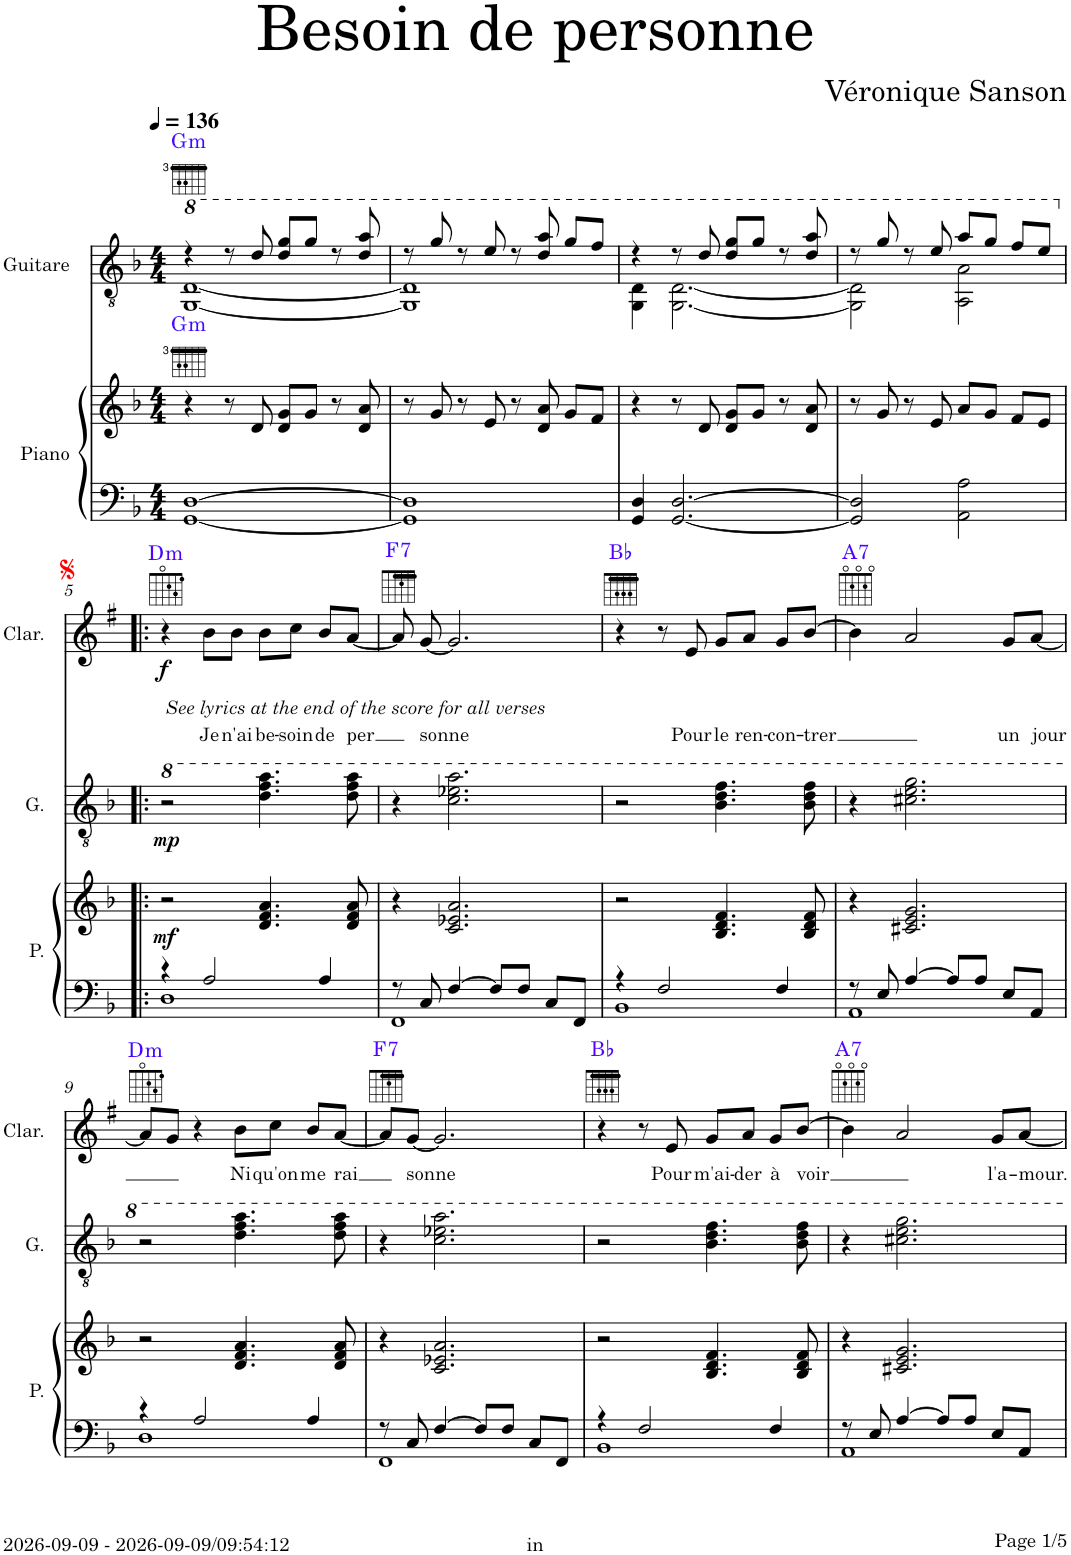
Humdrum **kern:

**kern	**kern	**dynam	**harte	**kern	**dynam	**harte	**kern	**text	**dynam	**harte
*part3	*part3	*part3	*part3	*part2	*part2	*part2	*part1	*part1	*part1	*part1
*staff4	*staff3	*staff3/4	*	*staff2	*staff2	*	*staff1	*staff1	*staff1	*
*I"Piano	*	*	*	*I"Guitare	*	*	*I"Clarinette	*	*	*
*I'P.	*	*	*	*I'G.	*	*	*I'Clar.	*	*	*
*clefF4	*clefG2	*	*	*clefGv2	*	*	*clefG2	*	*	*
*	*	*	*	*	*	*	*Trd1c2	*	*	*
*k[b-]	*k[b-]	*	*	*k[b-]	*	*	*k[f#]	*	*	*
*M4/4	*M4/4	*	*	*M4/4	*	*	*M4/4	*	*	*
*MM136	*MM136	*	*	*MM136	*	*	*MM136	*	*	*
*	*	*	*	*8va	*	*	*	*	*	*
=1	=1	=1	=1	=1	=1	=1	=1	=1	=1	=1
*	*	*	*	*^	*	*	*	*	*	*
!	!	!	!LO:H:kt=m	!	!	!	!LO:H:kt=m	!	!	!	!
[1GG [1D	4r	.	G:min	4r	[1G [1d	.	G:min	1r	.	.	.
.	8r	.	.	8r	.	.	.	.	.	.	.
.	8d/	.	.	8dd/	.	.	.	.	.	.	.
.	8d/ 8g/L	.	.	8dd/ 8gg/L	.	.	.	.	.	.	.
.	8g/J	.	.	8gg/J	.	.	.	.	.	.	.
.	8r	.	.	8r	.	.	.	.	.	.	.
.	8d/ 8a/	.	.	8dd/ 8aa/	.	.	.	.	.	.	.
=2	=2	=2	=2	=2	=2	=2	=2	=2	=2	=2	=2
1GG] 1D]	8r	.	.	8r	1G] 1d]	.	.	1r	.	.	.
.	8g/	.	.	8gg/	.	.	.	.	.	.	.
.	8r	.	.	8r	.	.	.	.	.	.	.
.	8e/	.	.	8ee/	.	.	.	.	.	.	.
.	8r	.	.	8r	.	.	.	.	.	.	.
.	8d/ 8a/	.	.	8dd/ 8aa/	.	.	.	.	.	.	.
.	8g/L	.	.	8gg/L	.	.	.	.	.	.	.
.	8f/J	.	.	8ff/J	.	.	.	.	.	.	.
=3	=3	=3	=3	=3	=3	=3	=3	=3	=3	=3	=3
4GG/ 4D/	4r	.	.	4r	4G\ 4d\	.	.	1r	.	.	.
[2.GG/ [2.D/	8r	.	.	8r	[2.G\ [2.d\	.	.	.	.	.	.
.	8d/	.	.	8dd/	.	.	.	.	.	.	.
.	8d/ 8g/L	.	.	8dd/ 8gg/L	.	.	.	.	.	.	.
.	8g/J	.	.	8gg/J	.	.	.	.	.	.	.
.	8r	.	.	8r	.	.	.	.	.	.	.
.	8d/ 8a/	.	.	8dd/ 8aa/	.	.	.	.	.	.	.
=4	=4	=4	=4	=4	=4	=4	=4	=4	=4	=4	=4
2GG/] 2D/]	8r	.	.	8r	2G\] 2d\]	.	.	1r	.	.	.
.	8g/	.	.	8gg/	.	.	.	.	.	.	.
.	8r	.	.	8r	.	.	.	.	.	.	.
.	8e/	.	.	8ee/	.	.	.	.	.	.	.
2AA\ 2A\	8a/L	.	.	8aa/L	2A\ 2a\	.	.	.	.	.	.
.	8g/J	.	.	8gg/J	.	.	.	.	.	.	.
.	8f/L	.	.	8ff/L	.	.	.	.	.	.	.
.	8e/J	.	.	8ee/J	.	.	.	.	.	.	.
*	*	*	*	*v	*v	*	*	*	*	*	*
!!LO:LB:g=z
=5!|:	=5!|:	=5!|:	=5!|:	=5!|:	=5!|:	=5!|:	=5!|:	=5!|:	=5!|:	=5!|:
*^	*	*	*	*	*	*	*	*	*	*
*	*	*	*	*	*X8va	*	*	*	*	*	*
!	!	!	!LO:DY:b	!	!	!LO:DY:b	!	!	!	!LO:DY:b	!LO:H:kt=m
4r	1D	2r	mf	.	2r	mp	.	4r	.	f	D:min
!	!	!	!	!	!	!	!	!LO:TX:b:i:t=See lyrics at the end of the score for all verses	!	!	!
!	!	!	!	!	!	!	!	!	!LO:LY:b	!	!
2A/	.	.	.	.	.	.	.	8b\L	Je	.	.
!	!	!	!	!	!	!	!	!	!LO:LY:b	!	!
.	.	.	.	.	.	.	.	8b\J	n'ai	.	.
!	!	!	!	!	!	!	!	!	!LO:LY:b	!	!
.	.	4.d/ 4.f/ 4.a/	.	.	4.dd\ 4.ff\ 4.aa\	.	.	8b\L	be-	.	.
!	!	!	!	!	!	!	!	!	!LO:LY:b	!	!
.	.	.	.	.	.	.	.	8cc\J	-soin	.	.
!	!	!	!	!	!	!	!	!	!LO:LY:b	!	!
4A/	.	.	.	.	.	.	.	8b/L	de	.	.
!	!	!	!	!	!	!	!	!	!LO:LY:b	!	!
.	.	8d/ 8f/ 8a/	.	.	8dd\ 8ff\ 8aa\	.	.	[8a/J	per	.	.
=6	=6	=6	=6	=6	=6	=6	=6	=6	=6	=6	=6
!	!	!	!	!	!	!	!	!	!	!	!LO:H:kt=7
8r	1FF	4r	.	.	4r	.	.	8a/]	.	.	F:7
!	!	!	!	!	!	!	!	!	!LO:LY:b	!	!
8C/	.	.	.	.	.	.	.	[8g/	sonne	.	.
[4F/	.	2.c/ 2.e-X/ 2.a/	.	.	2.cc\ 2.ee-X\ 2.aa\	.	.	2.g/]	.	.	.
8F/L]	.	.	.	.	.	.	.	.	.	.	.
8F/J	.	.	.	.	.	.	.	.	.	.	.
8C/L	.	.	.	.	.	.	.	.	.	.	.
8FF/J	.	.	.	.	.	.	.	.	.	.	.
=7	=7	=7	=7	=7	=7	=7	=7	=7	=7	=7	=7
4r	1BB-	2r	.	.	2r	.	.	4r	.	.	Bb:maj
2F/	.	.	.	.	.	.	.	8r	.	.	.
!	!	!	!	!	!	!	!	!	!LO:LY:b	!	!
.	.	.	.	.	.	.	.	8en/	Pour	.	.
!	!	!	!	!	!	!	!	!	!LO:LY:b	!	!
.	.	4.B-/ 4.d/ 4.f/	.	.	4.b-\ 4.dd\ 4.ff\	.	.	8g/L	le	.	.
!	!	!	!	!	!	!	!	!	!LO:LY:b	!	!
.	.	.	.	.	.	.	.	8a/J	ren-	.	.
!	!	!	!	!	!	!	!	!	!LO:LY:b	!	!
4F/	.	.	.	.	.	.	.	8g/L	-con-	.	.
!	!	!	!	!	!	!	!	!	!LO:LY:b	!	!
.	.	8B-/ 8d/ 8f/	.	.	8b-\ 8dd\ 8ff\	.	.	[8bn/J	-trer	.	.
=8	=8	=8	=8	=8	=8	=8	=8	=8	=8	=8	=8
!	!	!	!	!	!	!	!	!	!	!	!LO:H:kt=7
8r	1AA	4r	.	.	4r	.	.	4b\]	.	.	A:7
8E/	.	.	.	.	.	.	.	.	.	.	.
[4A/	.	2.c#X/ 2.e/ 2.g/	.	.	2.cc#X\ 2.ee\ 2.gg\	.	.	2a/	.	.	.
8A/L]	.	.	.	.	.	.	.	.	.	.	.
8A/J	.	.	.	.	.	.	.	.	.	.	.
!	!	!	!	!	!	!	!	!	!LO:LY:b	!	!
8E/L	.	.	.	.	.	.	.	8g/L	un	.	.
!	!	!	!	!	!	!	!	!	!LO:LY:b	!	!
8AA/J	.	.	.	.	.	.	.	[8a/J	jour	.	.
!!LO:LB:g=z
=9	=9	=9	=9	=9	=9	=9	=9	=9	=9	=9	=9
!	!	!	!	!	!	!	!	!	!	!	!LO:H:kt=m
4r	1D	2r	.	.	2r	.	.	8a/L]	.	.	D:min
.	.	.	.	.	.	.	.	8g/J	.	.	.
2A/	.	.	.	.	.	.	.	4r	.	.	.
!	!	!	!	!	!	!	!	!	!LO:LY:b	!	!
.	.	4.d/ 4.f/ 4.a/	.	.	4.dd\ 4.ff\ 4.aa\	.	.	8b\L	Ni	.	.
!	!	!	!	!	!	!	!	!	!LO:LY:b	!	!
.	.	.	.	.	.	.	.	8ccn\J	qu'on	.	.
!	!	!	!	!	!	!	!	!	!LO:LY:b	!	!
4A/	.	.	.	.	.	.	.	8b/L	me	.	.
!	!	!	!	!	!	!	!	!	!LO:LY:b	!	!
.	.	8d/ 8f/ 8a/	.	.	8dd\ 8ff\ 8aa\	.	.	[8a/J	rai	.	.
=10	=10	=10	=10	=10	=10	=10	=10	=10	=10	=10	=10
!	!	!	!	!	!	!	!	!	!	!	!LO:H:kt=7
8r	1FF	4r	.	.	4r	.	.	8a/L]	.	.	F:7
!	!	!	!	!	!	!	!	!	!LO:LY:b	!	!
8C/	.	.	.	.	.	.	.	[8g/J	sonne	.	.
[4F/	.	2.c/ 2.e-X/ 2.a/	.	.	2.cc\ 2.ee-X\ 2.aa\	.	.	2.g/]	.	.	.
8F/L]	.	.	.	.	.	.	.	.	.	.	.
8F/J	.	.	.	.	.	.	.	.	.	.	.
8C/L	.	.	.	.	.	.	.	.	.	.	.
8FF/J	.	.	.	.	.	.	.	.	.	.	.
=11	=11	=11	=11	=11	=11	=11	=11	=11	=11	=11	=11
4r	1BB-	2r	.	.	2r	.	.	4r	.	.	Bb:maj
2F/	.	.	.	.	.	.	.	8r	.	.	.
!	!	!	!	!	!	!	!	!	!LO:LY:b	!	!
.	.	.	.	.	.	.	.	8en/	Pour	.	.
!	!	!	!	!	!	!	!	!	!LO:LY:b	!	!
.	.	4.B-/ 4.d/ 4.f/	.	.	4.b-\ 4.dd\ 4.ff\	.	.	8g/L	m'ai-	.	.
!	!	!	!	!	!	!	!	!	!LO:LY:b	!	!
.	.	.	.	.	.	.	.	8a/J	-der	.	.
!	!	!	!	!	!	!	!	!	!LO:LY:b	!	!
4F/	.	.	.	.	.	.	.	8g/L	à	.	.
!	!	!	!	!	!	!	!	!	!LO:LY:b	!	!
.	.	8B-/ 8d/ 8f/	.	.	8b-\ 8dd\ 8ff\	.	.	[8bn/J	voir	.	.
=12	=12	=12	=12	=12	=12	=12	=12	=12	=12	=12	=12
!	!	!	!	!	!	!	!	!	!	!	!LO:H:kt=7
8r	1AA	4r	.	.	4r	.	.	4b\]	.	.	A:7
8E/	.	.	.	.	.	.	.	.	.	.	.
[4A/	.	2.c#X/ 2.e/ 2.g/	.	.	2.cc#X\ 2.ee\ 2.gg\	.	.	2a/	.	.	.
8A/L]	.	.	.	.	.	.	.	.	.	.	.
8A/J	.	.	.	.	.	.	.	.	.	.	.
!	!	!	!	!	!	!	!	!	!LO:LY:b	!	!
8E/L	.	.	.	.	.	.	.	8g/L	l'a-	.	.
!	!	!	!	!	!	!	!	!	!LO:LY:b	!	!
8AA/J	.	.	.	.	.	.	.	[8a/J	-mour.	.	.
*v	*v	*	*	*	*	*	*	*	*	*	*
=	=	=	=	=	=	=	=	=	=	=
*-	*-	*-	*-	*-	*-	*-	*-	*-	*-	*-
